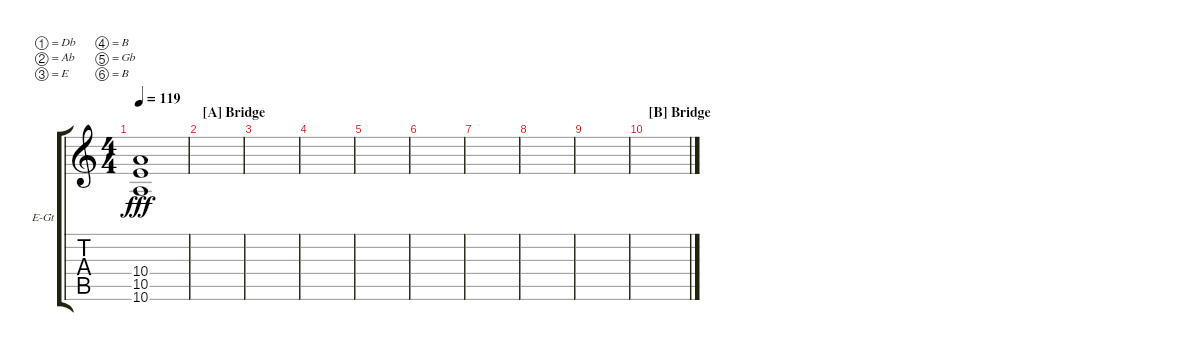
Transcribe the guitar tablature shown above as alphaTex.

\defaultSystemsLayout 4
\bracketExtendMode groupsimilarinstruments
\firstSystemTrackNameOrientation horizontal
\otherSystemsTrackNameOrientation horizontal
\track ("Guitar 1_dist" "E-Gt") {instrument overdrivenguitar}
\staff {score tabs}
\tuning (Db4 Ab3 E3 B2 Gb2 B1)
\ts (4 4)
\tempo 119
\clef g2
\ks c
(10.4{t} 10.5{t} 10.6{t}).1{dy fff} |
\section ("A" "Bridge")
|
|
|
|
|
|
|
|
\section ("B" "Bridge")
